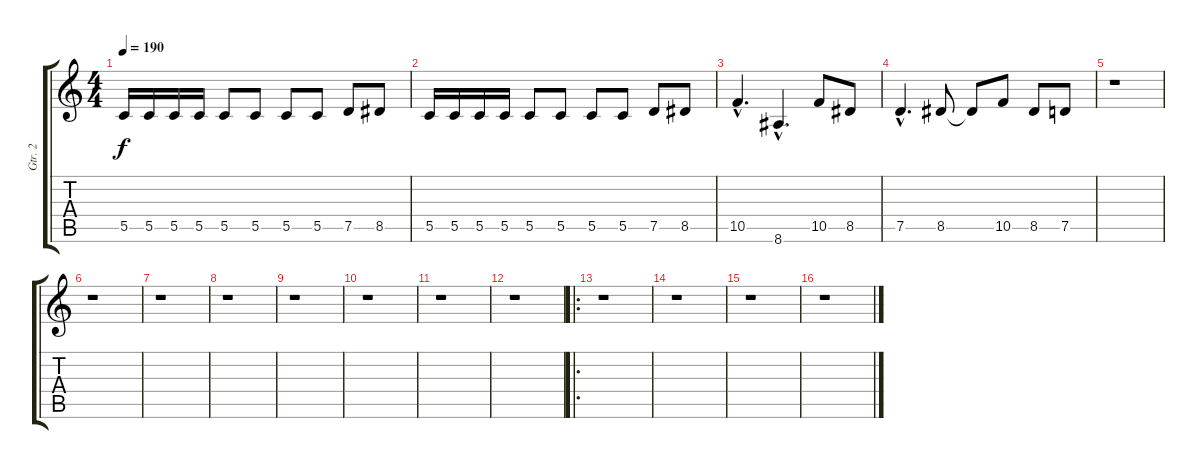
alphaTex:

\track ("Gtr. 2" "Gtr. 2") {instrument distortionguitar}
\staff {score tabs}
\tuning (D4 A3 F3 C3 G2 D2) {hide}
\ts (4 4)
\tempo 190
\clef g2
\ks c
5.5.16{dy f} 5.5.16 5.5.16 5.5.16 5.5.8 5.5.8 5.5.8 5.5.8 7.5.8 8.5.8 |
5.5.16 5.5.16 5.5.16 5.5.16 5.5.8 5.5.8 5.5.8 5.5.8 7.5.8 8.5.8 |
10.5{hac}.4{d} 8.6{hac}.4{d} 10.5.8 8.5.8 |
7.5{hac}.4{d} 8.5.8 8.5{t}.8 10.5.8 8.5.8 7.5.8 |
r.1 |
r.1 |
r.1 |
r.1 |
r.1 |
r.1 |
r.1 |
r.1 |
\ro
r.1 |
r.1 |
r.1 |
r.1
